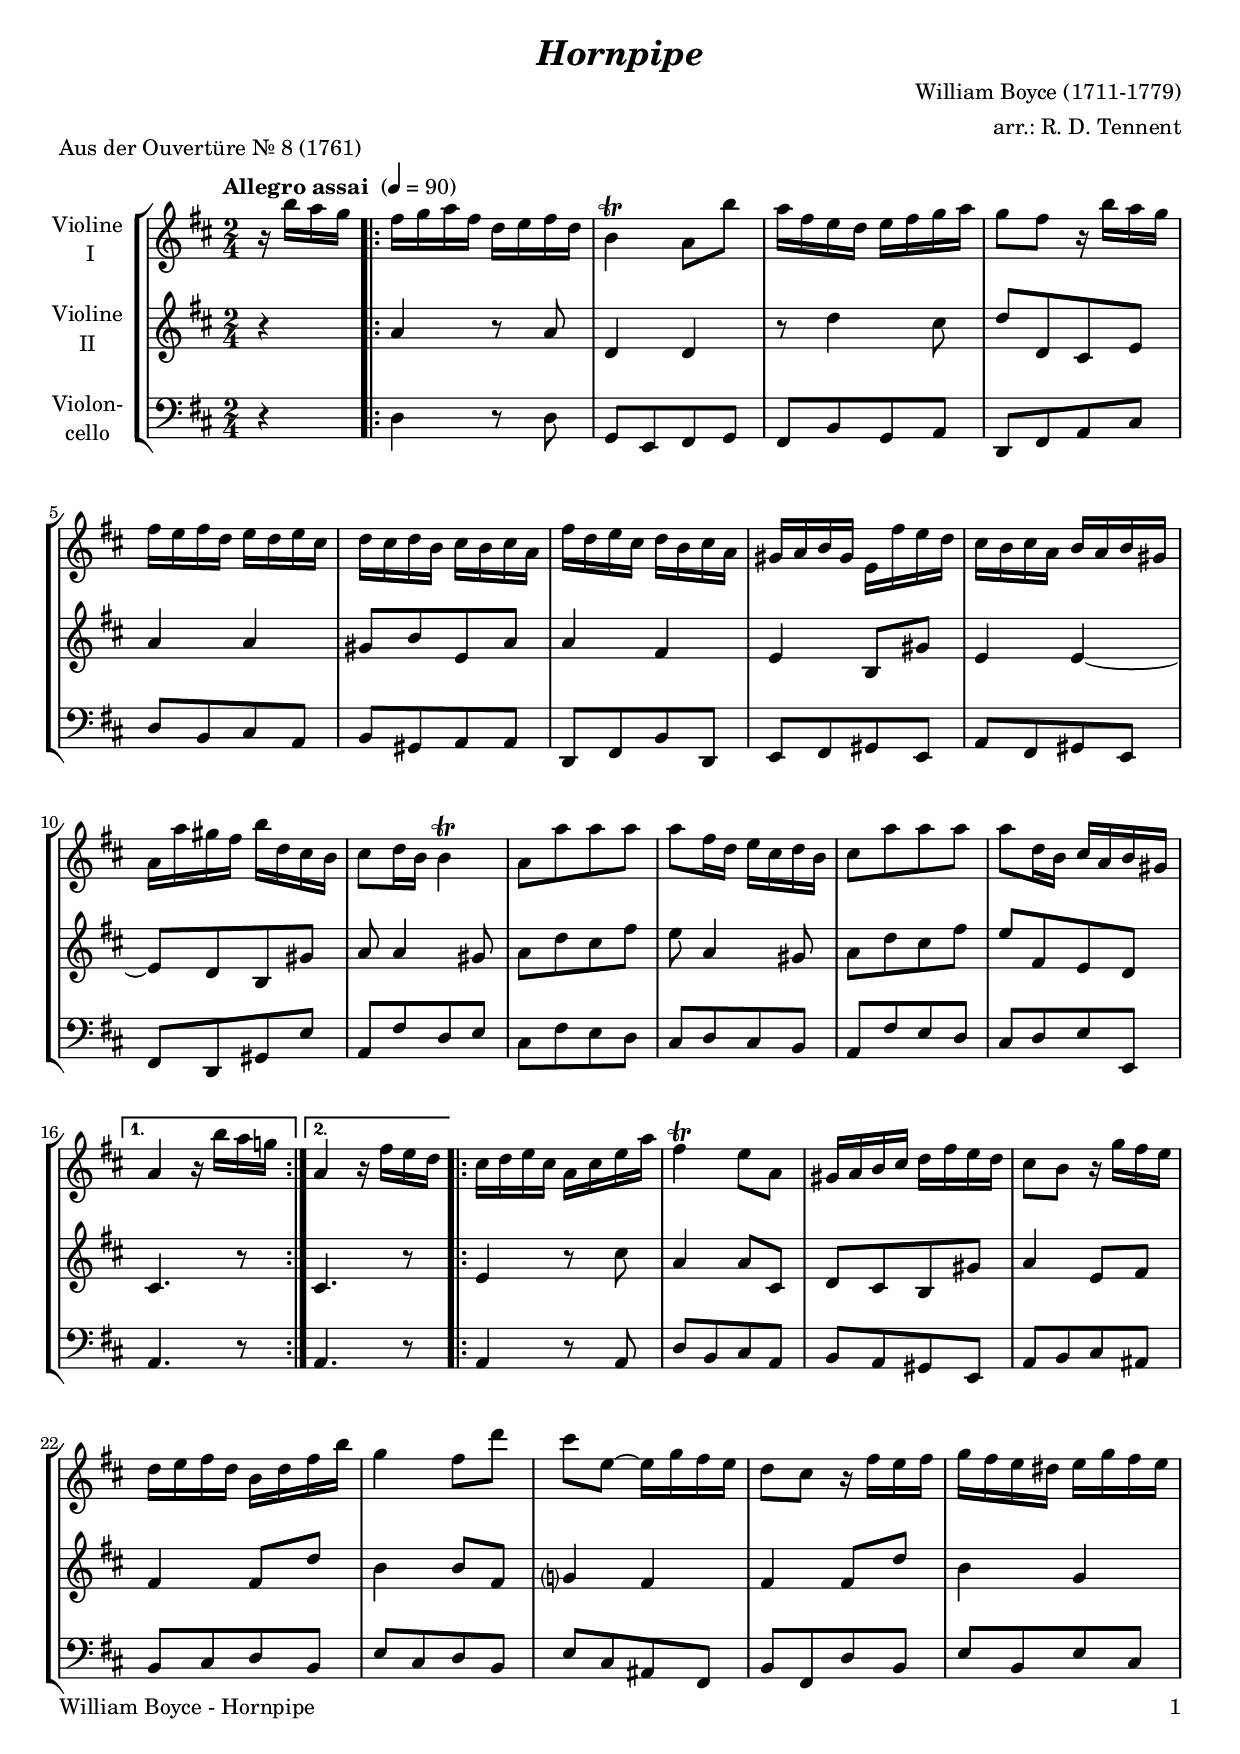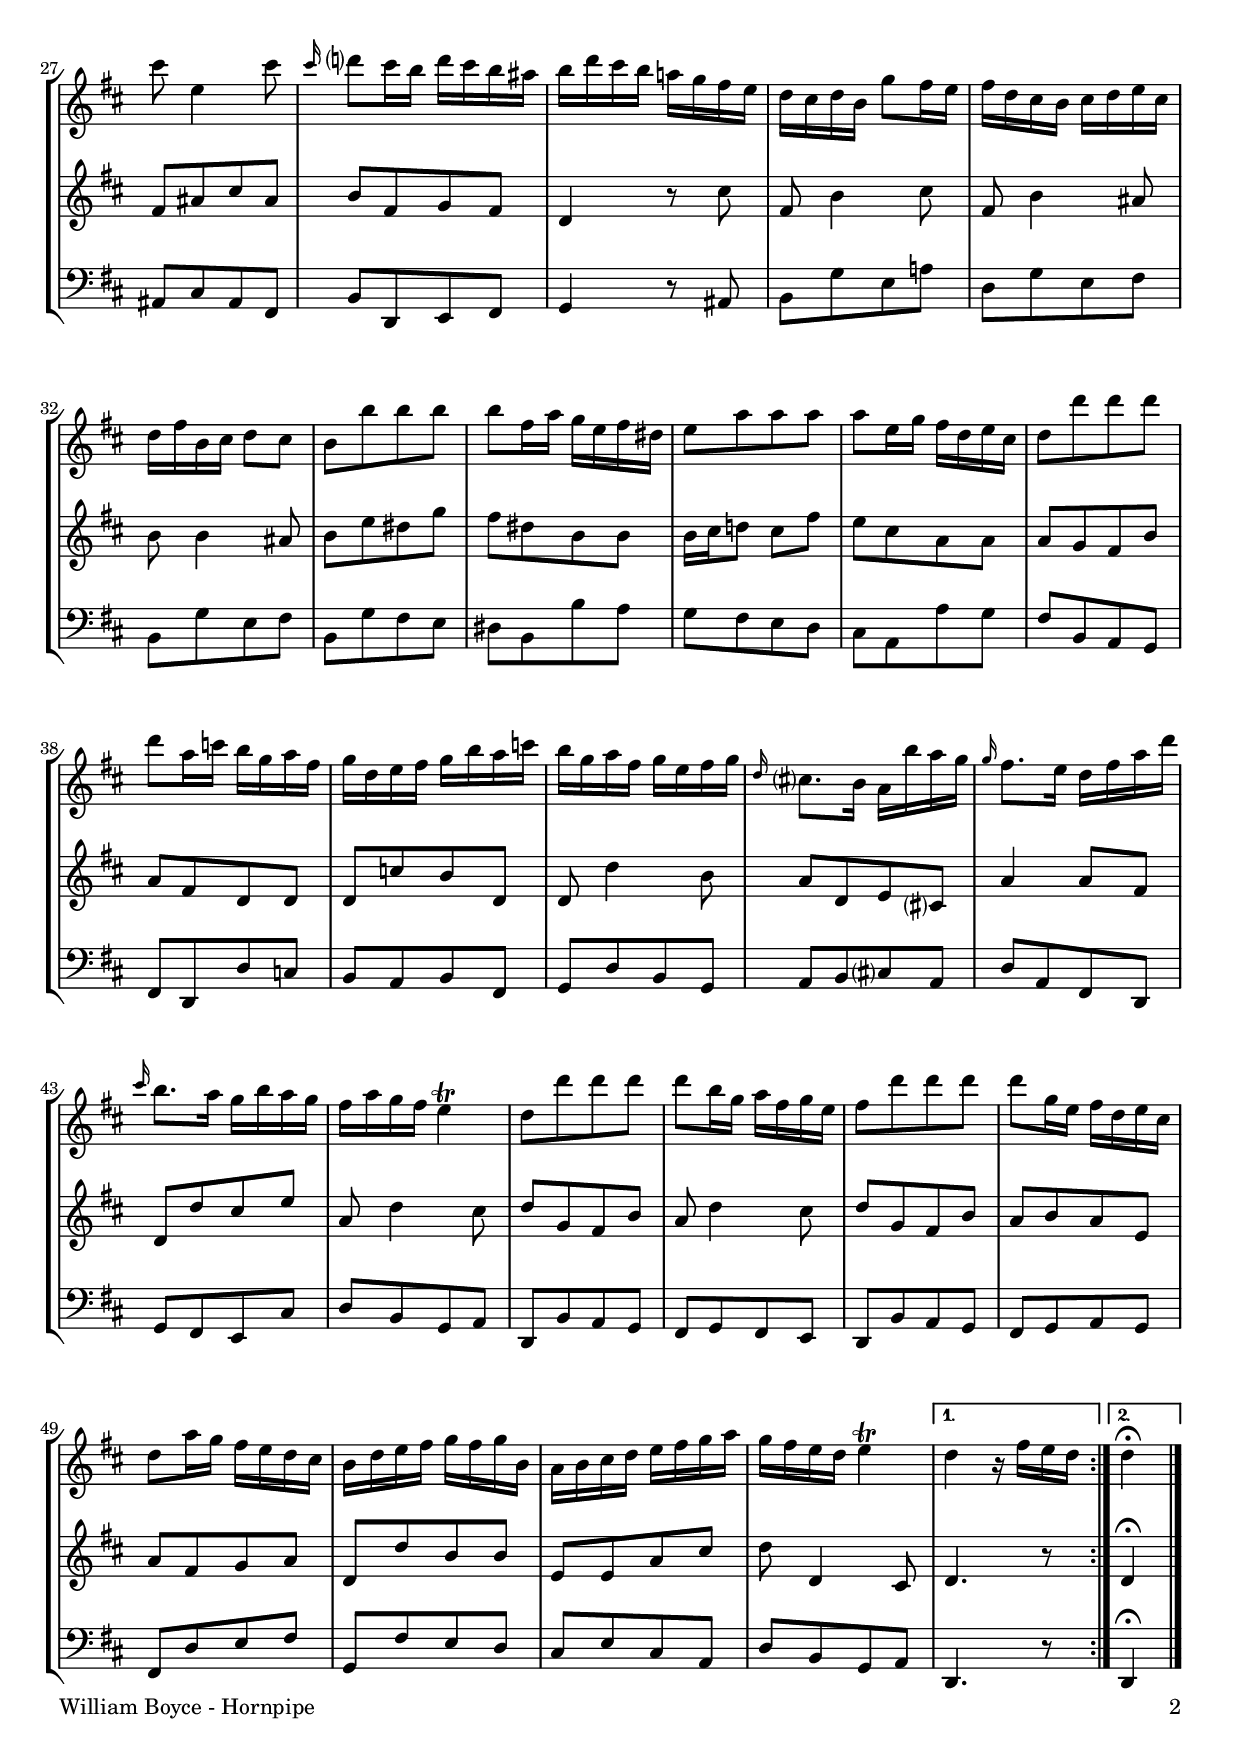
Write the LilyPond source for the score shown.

\version "2.20.2"
\include "deutsch.ly"

#(set-global-staff-size 19)

\header {
  title     = \markup \italic "Hornpipe"
  composer  = "William Boyce (1711-1779)"
  arranger  = "arr.: R. D. Tennent"
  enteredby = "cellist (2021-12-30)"
  piece     = "Aus der Ouvertüre Nr. 8 (1761)"
}

voiceconsts = {
 \key f \major
 \time 2/4
 \clef "treble"
% \numericTimeSignature
 \compressEmptyMeasures
  % Set default beaming for all staves
%  \set Timing.beamExceptions = #'()
%  \set Timing.baseMoment     = #(ly:make-moment 1 4)
%  \set Timing.beatStructure  = #'(1 1 1 1) 
 \tempo "Allegro assai " 4=90
}

minstr = "harpsichord"
mihi = "clarinet"
%minstr = "accordion"
milo = "bassoon"

mivl = "violin"
mipz = "pizzicato strings"
miba = "cello"

va = \relative c''' {
  \voiceconsts

  \partial 4 r16 d c b
  \repeat volta 2 {
    a b c a f g a f
    d4\trill c8 d'
    c16 a g f g a b c
    b8 a r16 d c b

    a g a f g f g e
    f e f d e d e c
    a' f g e f d e c
    h c d h g a' g f
    e d e c d c d h

    c c' h a d f, e d
    e8 f16 d d4\trill
    c8[ c' c c]
    c a16 f g e f d
    e8[ c' c c]
    c f,16 d e c d h
  }
  \alternative {
    { c4 r16 d' c b! }
    { c,4 r16 a' g f }
  }
  \repeat volta 2 {
    e f g e c e g c
    a4\trill g8 c,
    h16 c d e f a g f
    e8 d r16 b' a g

    f g a f d f a d
    b4 a8 f'
    e g,~ g16 b a g
    f8 e r16 a g a
    b a g fis g b a g

    e'8 g,4 e'8
    \grace e16 f?8 e16 d f e d cis
    d f e d c! b a g
    f e f d b'8 a16 g

    a f e d e f g e
    f a d, e f8 e
    d[ d' d d]
    d a16 c b g a fis
    g8[ c c c]

    c g16 b a f g e
    f8[ f' f f]
    f c16 es d b c a
    b f g a b d c es
    d b c a b g a b

    \grace f e?8. d16 c d' c b
    \grace b a8. g16 f a c f
    \grace e d8. c16 b d c b
    a c b a g4\trill

    f8[ f' f f]
    f d16 b c a b g
    a8[ f' f f]
    f b,16 g a f g e
    f8 c'16 b a g f e

    d f g a b a b d,
    c d e f g a b c
    b a g f g4\trill
  }
  \alternative {
    { f r16 a g f }
    { f4\fermata }
  } \bar "|."
}

vb = \relative c'' {
  \voiceconsts

  \partial 4 r4
  \repeat volta 2 {
    c r8 c
    f,4 f
    r8 f'4 e8
    f[ f, e g]

    c4 c
    h8[ d g, c]
    c4 a
    g d8 h'
    g4 g~

    g8[ f d h']
    c c4 h8
    c[ f e a]
    g c,4 h8
    c[ f e a]
    g[ a, g f]
  }
  \alternative {
    { e4. r8 }
    { e4. r8 }
  }
  \repeat volta 2 {
    g4 r8 e'
    c4 c8 e,
    f[ e d h']
    c4 g8 a

    a4 a8 f'
    d4 d8 a
    b?4 a
    a a8 f'
    d4 b

    a8[ cis e cis]
    d[ a b a]
    f4 r8 e'8
    a, d4 e8

    a, d4 cis8
    d d4 cis8
    d[ g fis b]
    a[ fis d d]
    d16 e f!8 e a
    
    g[ e c c]
    c[ b a d]
    c[ a f f]
    f[ es' d f,]
    f f'4 d8
    
    c[ f, g e?]
    c'4 c8 a
    f[ f' e g]
    c, f4 e8
    
    f[ b, a d]
    c f4 e8
    f[ b, a d]
    c[ d c g]
    c[ a b c]
    
    f,[ f' d d]
    g,[ g c e]
    f f,4 e8
  }
  \alternative {
    { f4. r8 }
    { f4\fermata }
  } \bar "|."
}

vc = \relative c {
  \voiceconsts
  \clef "bass"
  
  \partial 4 r4
  \repeat volta 2 {
    f r8 f
    b,[ g a b]
    a[ d b c]
    f,[ a c e]
    
    f[ d e c]
    d[ h c c]
    f,[ a d f,]
    g[ a h g]
    c[ a h g]
    
    a[ f h g']
    c,[ a' f g]
    e[ a g f]
    e[ f e d]
    c[ a' g f]
    e[ f g g,]
  }
  \alternative {
    { c4. r8 }
    { c4. r8 }
  }
  \repeat volta 2 {
    c4 r8 c
    f[ d e c]
    d[ c h g]
    c[ d e cis]
    
    d[ e f d]
    g[ e f d]
    g[ e cis a]
    d[ a f' d]
    g[ d g e]
    
    cis[ e cis a]
    d[ f, g a]
    b4 r8 cis
    d[ b' g c!]
    
    f,[ b g a]
    d,[ b' g a]
    d,[ b' a g]
    fis[ d d' c]
    b[ a g f]

    e[ c c' b]
    a[ d, c b]
    a[ f f' es]
    d[ c d a]
    b[ f' d b]
    
    c[ d e? c]
    f[ c a f]
    b[ a g e']
    f[ d b c]
    
    f,[ d' c b]
    a[ b a g]
    f[ d' c b]
    a[ b c b]
    a[ f' g a]
    
    b,[ a' g f]
    e[ g e c]
    f[ d b c]
  }
  \alternative {
    { f,4. r8 }
    { f4\fermata }
  } \bar "|."
}


music = \new StaffGroup <<
      \new Staff {
        \set Staff.midiInstrument = \mivl
        \set Staff.instrumentName = \markup \center-column { "Violine" " I" }
        \transpose f d { \va }
      }
      
      \new Staff {
        \set Staff.midiInstrument = \mivl
        \set Staff.instrumentName = \markup \center-column { "Violine" "II" }
        \transpose f d { \vb }
      }
      
      \new Staff {
        \set Staff.midiInstrument = \miba
        \set Staff.instrumentName = \markup \center-column { "Violon-" "cello" }
        \transpose f d { \vc }
      }
>>

\book {
   \paper {
    print-page-number = ##t
    print-first-page-number = ##t
    ragged-last-bottom = ##f
    oddHeaderMarkup = \markup \null
    evenHeaderMarkup = \markup \null
    oddFooterMarkup = \markup {
      \fill-line {
%        \on-the-fly #print-page-number-check-first
        "William Boyce - Hornpipe" \fromproperty #'page:page-number-string
      }
    }
    evenFooterMarkup = \oddFooterMarkup
  } \score {
    \music
    \layout {}
  }

  \score {
    \unfoldRepeats \music

    \midi {
      \context {
        \Score
      }
    }
  }
}